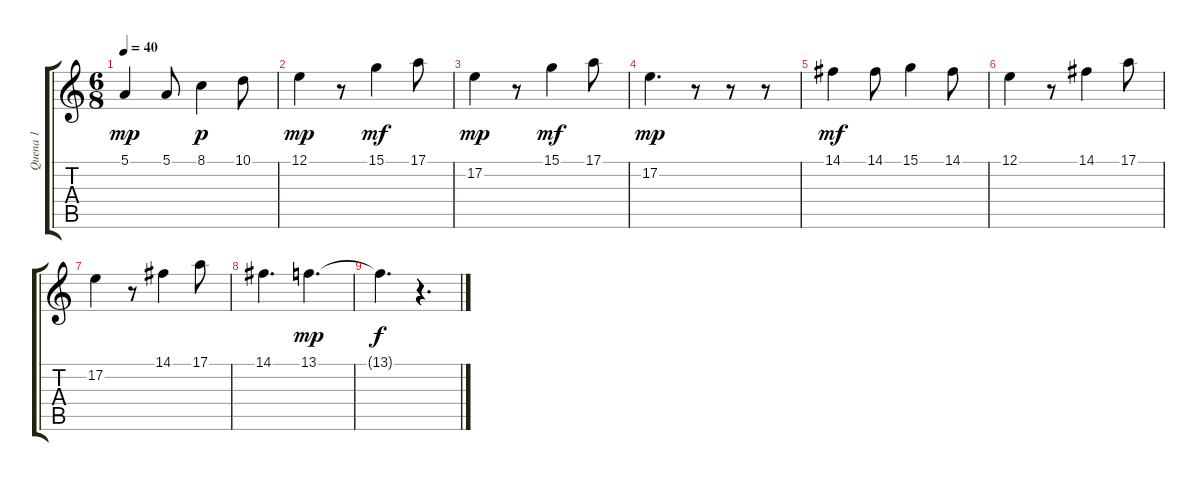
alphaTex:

\track ("Quena 1" "Quena 1") {instrument piccolo}
\staff {score tabs}
\tuning (E4 B3 G3 D3 A2 E2) {hide}
\ts (6 8)
\tempo 40
\clef g2
\ks c
5.1.4{dy mp instrument piccolo} 5.1.8 8.1.4{dy p} 10.1.8 |
12.1.4{dy mp} r.8 15.1.4{dy mf} 17.1.8 |
17.2.4{dy mp} r.8 15.1.4{dy mf} 17.1.8 |
17.2.4{d dy mp} r.8 r.8 r.8 |
14.1.4{dy mf} 14.1.8 15.1.4 14.1.8 |
12.1.4 r.8 14.1.4 17.1.8 |
17.2.4 r.8 14.1.4 17.1.8 |
14.1.4{d} 13.1.4{d dy mp} |
13.1{t}.4{d dy f} r.4{d}
